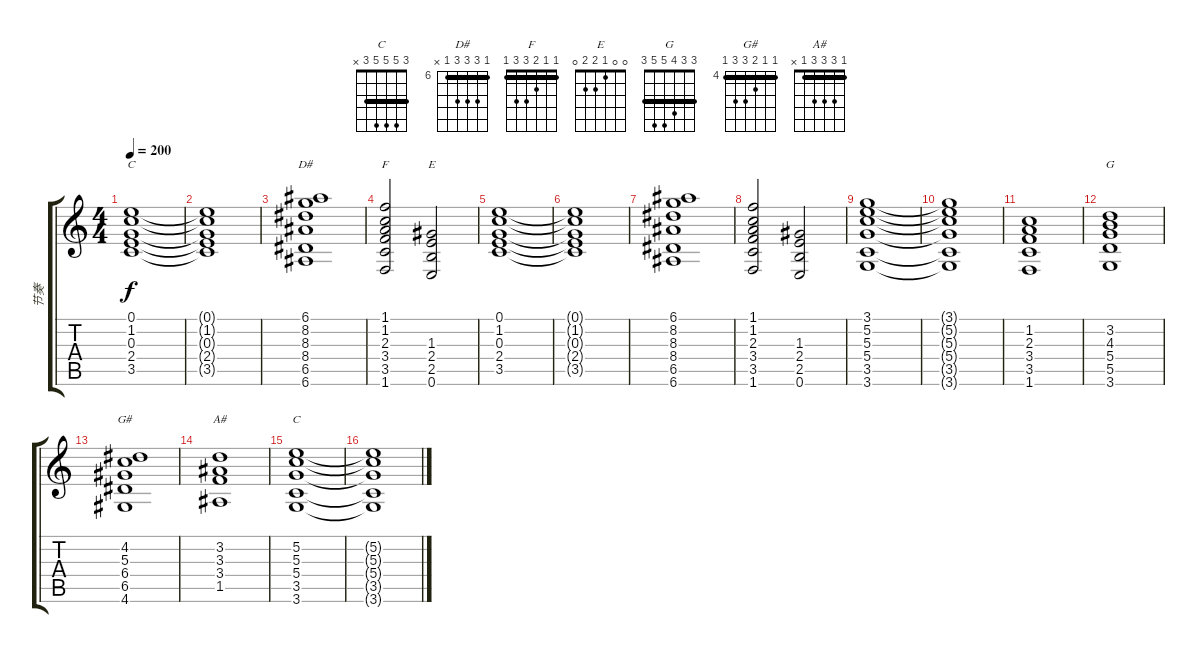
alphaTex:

\track ("节奏" "节奏") {instrument overdrivenguitar}
\staff {score tabs}
\tuning (E4 B3 G3 D3 A2 E2) {hide}
\chord ("C" 0 1 0 2 3 x)
\chord ("D#" 6 8 8 8 6 x) {firstfret 6 barre 6}
\chord ("F" 1 1 2 3 3 1) {barre 1}
\chord ("E" 0 0 1 2 2 0)
\chord ("G" 3 3 4 5 5 3) {barre 3}
\chord ("G#" 4 4 5 6 6 4) {firstfret 4 barre 4}
\chord ("A#" 1 3 3 3 1 x) {barre 1}
\chord ("C" 3 5 5 5 3 x) {barre 3}
\ts (4 4)
\tempo 200
\clef g2
\ks c
(0.1 1.2 0.3 2.4 3.5).1{ch "C" dy f} |
(0.1{t} 1.2{t} 0.3{t} 2.4{t} 3.5{t}).1 |
(6.1 8.2 8.3 8.4 6.5 6.6).1{ch "D#"} |
(1.1 1.2 2.3 3.4 3.5 1.6).2{ch "F"} (1.3 2.4 2.5 0.6).2{ch "E"} |
(0.1 1.2 0.3 2.4 3.5).1 |
(0.1{t} 1.2{t} 0.3{t} 2.4{t} 3.5{t}).1 |
(6.1 8.2 8.3 8.4 6.5 6.6).1 |
(1.1 1.2 2.3 3.4 3.5 1.6).2 (1.3 2.4 2.5 0.6).2 |
(3.1 5.2 5.3 5.4 3.5 3.6).1 |
(3.1{t} 5.2{t} 5.3{t} 5.4{t} 3.5{t} 3.6{t}).1 |
(1.2 2.3 3.4 3.5 1.6).1 |
(3.2 4.3 5.4 5.5 3.6).1{ch "G"} |
(4.2 5.3 6.4 6.5 4.6).1{ch "G#"} |
(3.2 3.3 3.4 1.5).1{ch "A#"} |
(5.2 5.3 5.4 3.5 3.6).1{ch "C"} |
(5.2{t} 5.3{t} 5.4{t} 3.5{t} 3.6{t}).1
